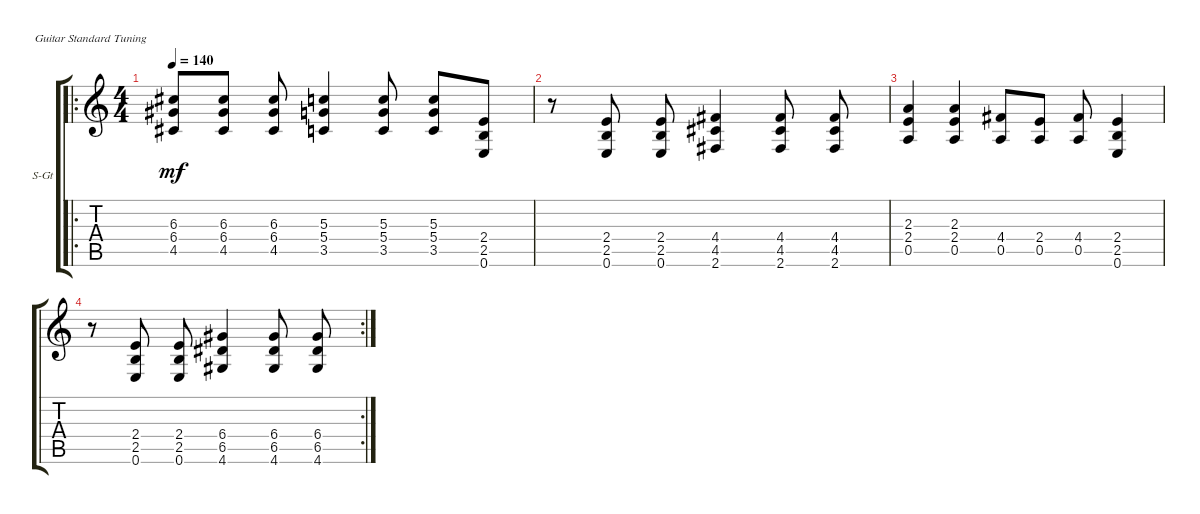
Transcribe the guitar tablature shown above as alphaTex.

\defaultSystemsLayout 4
\bracketExtendMode groupsimilarinstruments
\firstSystemTrackNameOrientation horizontal
\otherSystemsTrackNameOrientation horizontal
\track ("Steel Guitar" "S-Gt") {instrument acousticguitarsteel}
\staff {score tabs}
\tuning (E4 B3 G3 D3 A2 E2)
\ro
\ts (4 4)
\tempo 140
\clef g2
\ks c
(4.5 6.4 6.3).8{dy mf} (4.5 6.4 6.3).8 (4.5 6.4 6.3).8 (3.5 5.4 5.3).4 (3.5 5.4 5.3).8 (3.5 5.4 5.3).8 (2.5 2.4 0.6).8 |
r.8 (2.4 2.5 0.6).8 (0.6 2.5 2.4).8 (2.6 4.5 4.4).4 (2.6 4.5 4.4).8 (2.6 4.5 4.4).8 |
(0.5 2.4 2.3).4 (0.5 2.4 2.3).4 (0.5 4.4).8 (2.4 0.5).8 (4.4 0.5).8 (2.5 2.4 0.6).4 |
\rc 2
r.8 (0.6 2.5 2.4).8 (0.6 2.5 2.4).8 (4.6 6.5 6.4).4 (4.6 6.5 6.4).8 (4.6 6.4 6.5).8
